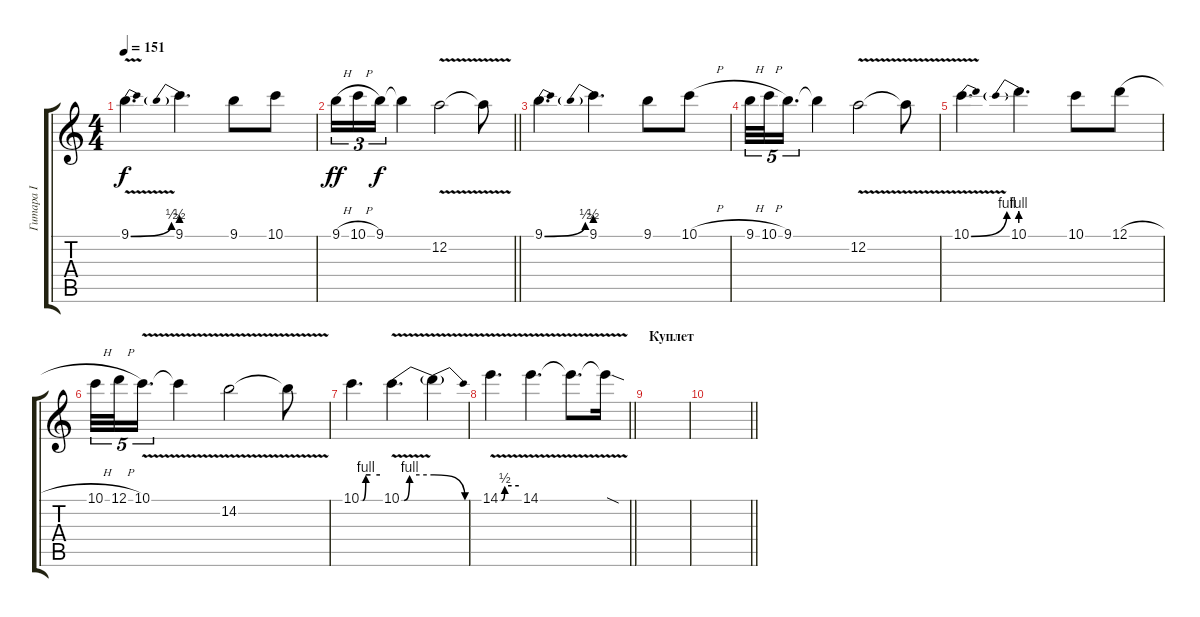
\track ("Гитара I" "Гитара I") {instrument overdrivenguitar}
\staff {score tabs}
\tuning (D4 A3 F3 C3 G2 D2) {hide}
\ts (4 4)
\tempo 151
\clef g2
\ks c
9.1{be (bend 0 0 60 2) v}.4{d dy f} 9.1{be (prebend 0 2 60 2)}.4{d} 9.1.8 10.1.8 |
\barLineRight lightlight
9.1{h}.16{tu (3 2) dy ff} 10.1{h}.16{tu (3 2)} 9.1.16{tu (3 2) dy f} 9.1{t}.4 12.2{v}.2 12.2{t}.8 |
9.1{be (bend 0 0 60 2)}.4{d} 9.1{be (prebend 0 2 60 2)}.4{d} 9.1.8 10.1{h}.8 |
9.1{h}.32{tu (5 4)} 10.1{h}.32{tu (5 4)} 9.1.16{d tu (5 4)} 9.1{t}.4 12.2{v}.2 12.2{t}.8 |
10.1{be (bend 0 0 60 4) v}.4{d} 10.1{be (prebend 0 4 60 4)}.4{d} 10.1.8 12.1{h}.8 |
10.1{h}.32{tu (5 4)} 12.1{h}.32{tu (5 4)} 10.1{v}.16{d tu (5 4)} 10.1{t}.4 14.2{v}.2 14.2{t}.8 |
10.1{be (custom 0 0 5 0 15 4 30 4 60 4)}.4{d} 10.1{be (custom 0 0 5 0 15 4 60 4) v}.4{d} 10.1{be (release 0 4 60 0) v t}.4 |
\barLineRight lightlight
14.1{be (custom 0 0 5 0 15 2 60 2) v}.4{d} 14.1{v}.4{d} 14.1{v t}.8{d} 14.1{sod t}.16 |
\section ("" "Куплет")
|
\barLineRight lightlight
